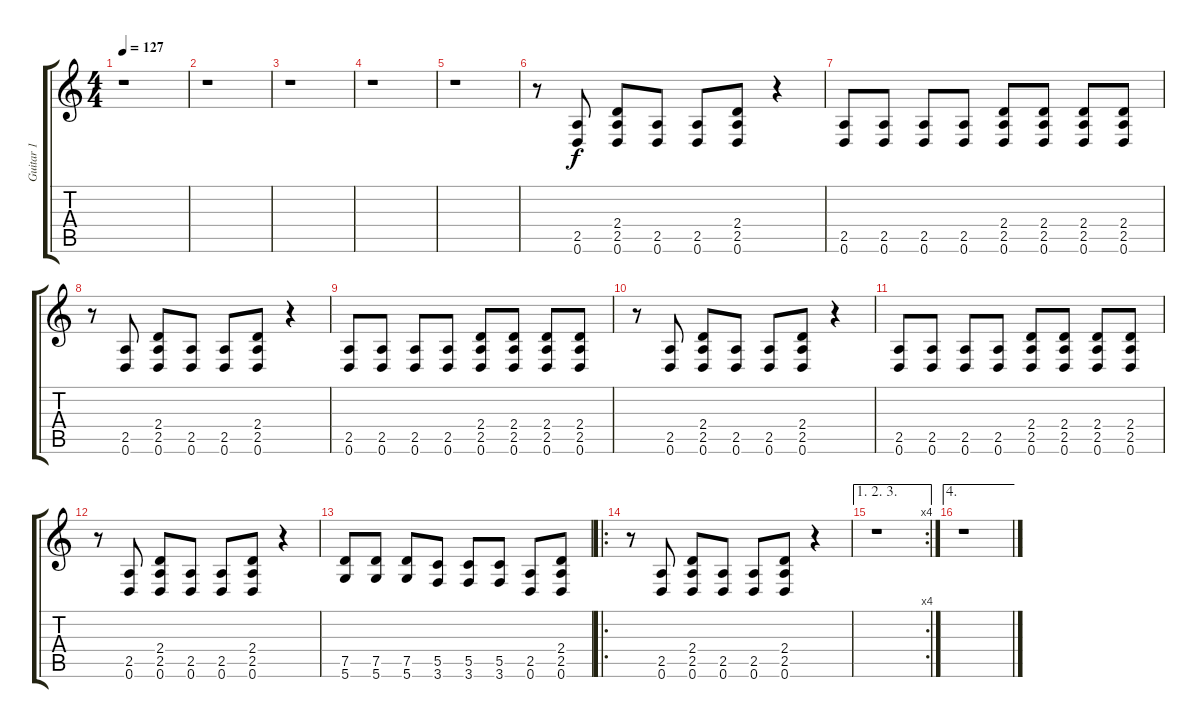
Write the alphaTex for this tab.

\track ("Guitar 1" "Guitar 1") {instrument distortionguitar}
\staff {score tabs}
\tuning (D4 A3 F3 C3 G2 D2) {hide}
\ts (4 4)
\tempo 127
\clef g2
\ks c
r.1{dy f} |
r.1 |
r.1 |
r.1 |
r.1 |
r.8 (2.5 0.6).8 (2.4 2.5 0.6).8 (2.5 0.6).8 (2.5 0.6).8 (2.4 2.5 0.6).8 r.4 |
(2.5 0.6).8 (2.5 0.6).8 (2.5 0.6).8 (2.5 0.6).8 (2.4 2.5 0.6).8 (2.4 2.5 0.6).8 (2.4 2.5 0.6).8 (2.4 2.5 0.6).8 |
r.8 (2.5 0.6).8 (2.4 2.5 0.6).8 (2.5 0.6).8 (2.5 0.6).8 (2.4 2.5 0.6).8 r.4 |
(2.5 0.6).8 (2.5 0.6).8 (2.5 0.6).8 (2.5 0.6).8 (2.4 2.5 0.6).8 (2.4 2.5 0.6).8 (2.4 2.5 0.6).8 (2.4 2.5 0.6).8 |
r.8 (2.5 0.6).8 (2.4 2.5 0.6).8 (2.5 0.6).8 (2.5 0.6).8 (2.4 2.5 0.6).8 r.4 |
(2.5 0.6).8 (2.5 0.6).8 (2.5 0.6).8 (2.5 0.6).8 (2.4 2.5 0.6).8 (2.4 2.5 0.6).8 (2.4 2.5 0.6).8 (2.4 2.5 0.6).8 |
r.8 (2.5 0.6).8 (2.4 2.5 0.6).8 (2.5 0.6).8 (2.5 0.6).8 (2.4 2.5 0.6).8 r.4 |
(7.5 5.6).8 (7.5 5.6).8 (7.5 5.6).8 (5.5 3.6).8 (5.5 3.6).8 (5.5 3.6).8 (2.5 0.6).8 (2.4 2.5 0.6).8 |
\ro
r.8 (2.5 0.6).8 (2.4 2.5 0.6).8 (2.5 0.6).8 (2.5 0.6).8 (2.4 2.5 0.6).8 r.4 |
\ae (1 2 3)
\rc 4
r.1 |
\ae 4
r.1
